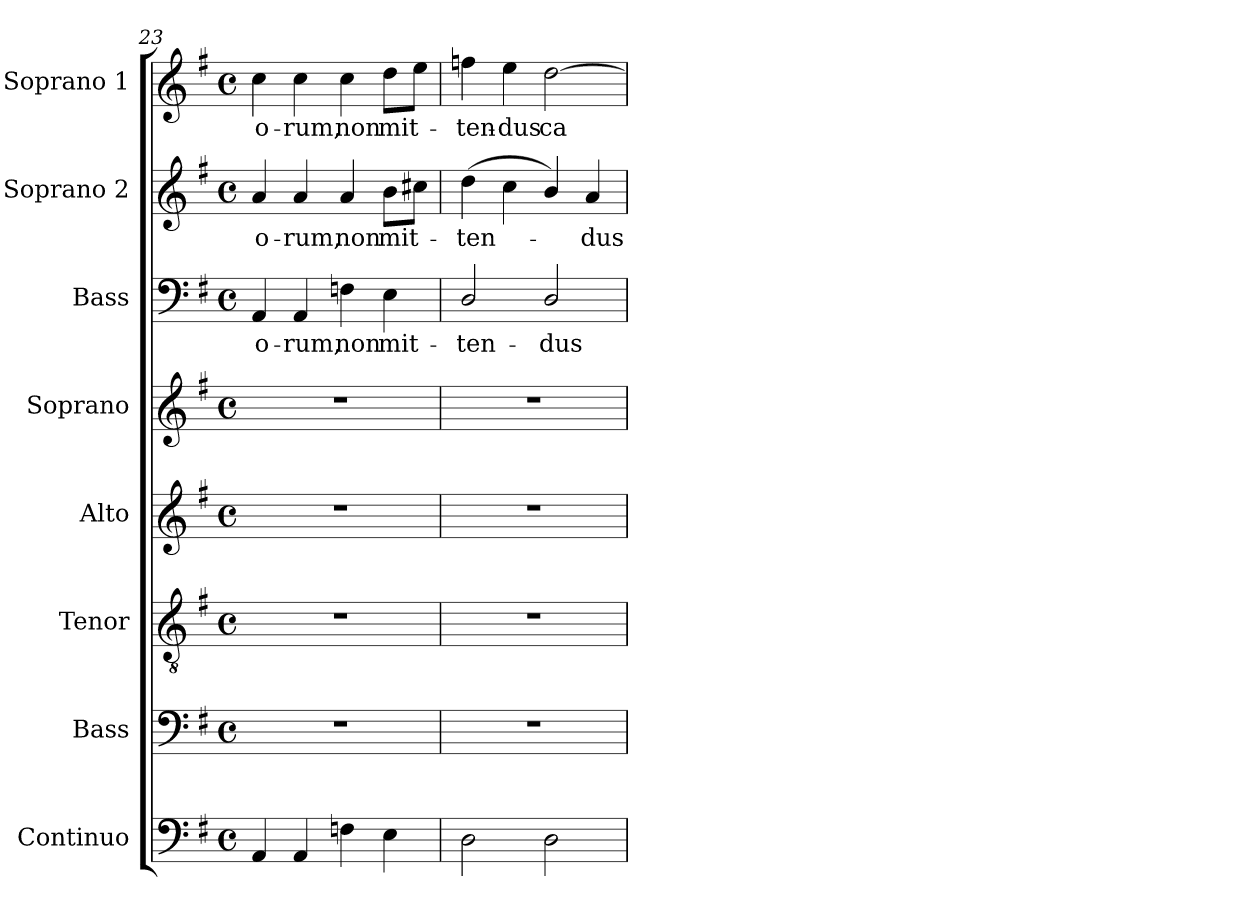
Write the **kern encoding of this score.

**kern	**kern	**kern	**kern	**kern	**kern	**text	**kern	**text	**kern	**text
*part8	*part7	*part6	*part5	*part4	*part3	*part3	*part2	*part2	*part1	*part1
*staff8	*staff7	*staff6	*staff5	*staff4	*staff3	*staff3	*staff2	*staff2	*staff1	*staff1
*I"Continuo	*I"Bass	*I"Tenor	*I"Alto	*I"Soprano	*I"Bass	*	*I"Soprano 2	*	*I"Soprano 1	*
*I'Cont.	*I'B.	*I'T.	*I'A.	*I'S.	*I'B.	*	*I'S2.	*	*I'S1.	*
*clefF4	*clefF4	*clefGv2	*clefG2	*clefG2	*clefF4	*	*clefG2	*	*clefG2	*
*	*	*ITrd7c12	*	*	*	*	*	*	*	*
*k[f#]	*k[f#]	*k[f#]	*k[f#]	*k[f#]	*k[f#]	*	*k[f#]	*	*k[f#]	*
*G:	*G:	*G:	*G:	*G:	*G:	*	*G:	*	*G:	*
*M4/4	*M4/4	*M4/4	*M4/4	*M4/4	*M4/4	*	*M4/4	*	*M4/4	*
*met(c)	*met(c)	*met(c)	*met(c)	*met(c)	*met(c)	*	*met(c)	*	*met(c)	*
=23	=23	=23	=23	=23	=23	=23	=23	=23	=23	=23
!	!	!	!	!	!	!LO:LY:b:color=#000000	!	!	!	!
!	!	!	!	!	!	!	!	!LO:LY:b:color=#000000	!	!
!	!	!	!	!	!	!	!	!	!	!LO:LY:b:color=#000000
4AAi/	1r	1r	1r	1r	4AAi/	-o-	4ai/	-o-	4cci\	-o-
!	!	!	!	!	!	!LO:LY:b:color=#000000	!	!	!	!
!	!	!	!	!	!	!	!	!LO:LY:b:color=#000000	!	!
!	!	!	!	!	!	!	!	!	!	!LO:LY:b:color=#000000
4AAi/	.	.	.	.	4AAi/	-rum,	4ai/	-rum,	4cci\	-rum,
!	!	!	!	!	!	!LO:LY:b:color=#000000	!	!	!	!
!	!	!	!	!	!	!	!	!LO:LY:b:color=#000000	!	!
!	!	!	!	!	!	!	!	!	!	!LO:LY:b:color=#000000
4Fni\	.	.	.	.	4Fni\	non	4ai/	non	4cci\	non
!	!	!	!	!	!	!LO:LY:b:color=#000000	!	!	!	!
!	!	!	!	!	!	!	!	!LO:LY:b:color=#000000	!	!
!	!	!	!	!	!	!	!	!	!	!LO:LY:b:color=#000000
4Ei\	.	.	.	.	4Ei\	mit-	8bi\L	mit-	8ddi\L	mit-
.	.	.	.	.	.	.	8cc#Xi\J	.	8eei\J	.
!!LO:LB:g=z
=24	=24	=24	=24	=24	=24	=24	=24	=24	=24	=24
!	!	!	!	!	!	!LO:LY:b:color=#000000	!	!	!	!
!	!	!	!	!	!	!	!	!LO:LY:b:color=#000000	!	!
!	!	!	!	!	!	!	!	!	!	!LO:LY:b:color=#000000
2Di\	1r	1r	1r	1r	2Di/	-ten-	(4ddi\	-ten-	4ffni\	-ten-
!	!	!	!	!	!	!	!	!	!	!LO:LY:b:color=#000000
.	.	.	.	.	.	.	4cci\	.	4eei\	-dus
!	!	!	!	!	!	!LO:LY:b:color=#000000	!	!	!	!
!	!	!	!	!	!	!	!	!	!	!LO:LY:b:color=#000000
2Di\	.	.	.	.	2Di/	-dus	4bi/)	.	[>2ddi\	ca-
!	!	!	!	!	!	!	!	!LO:LY:b:color=#000000	!	!
.	.	.	.	.	.	.	4ai/	-dus	.	.
=	=	=	=	=	=	=	=	=	=	=
*-	*-	*-	*-	*-	*-	*-	*-	*-	*-	*-
